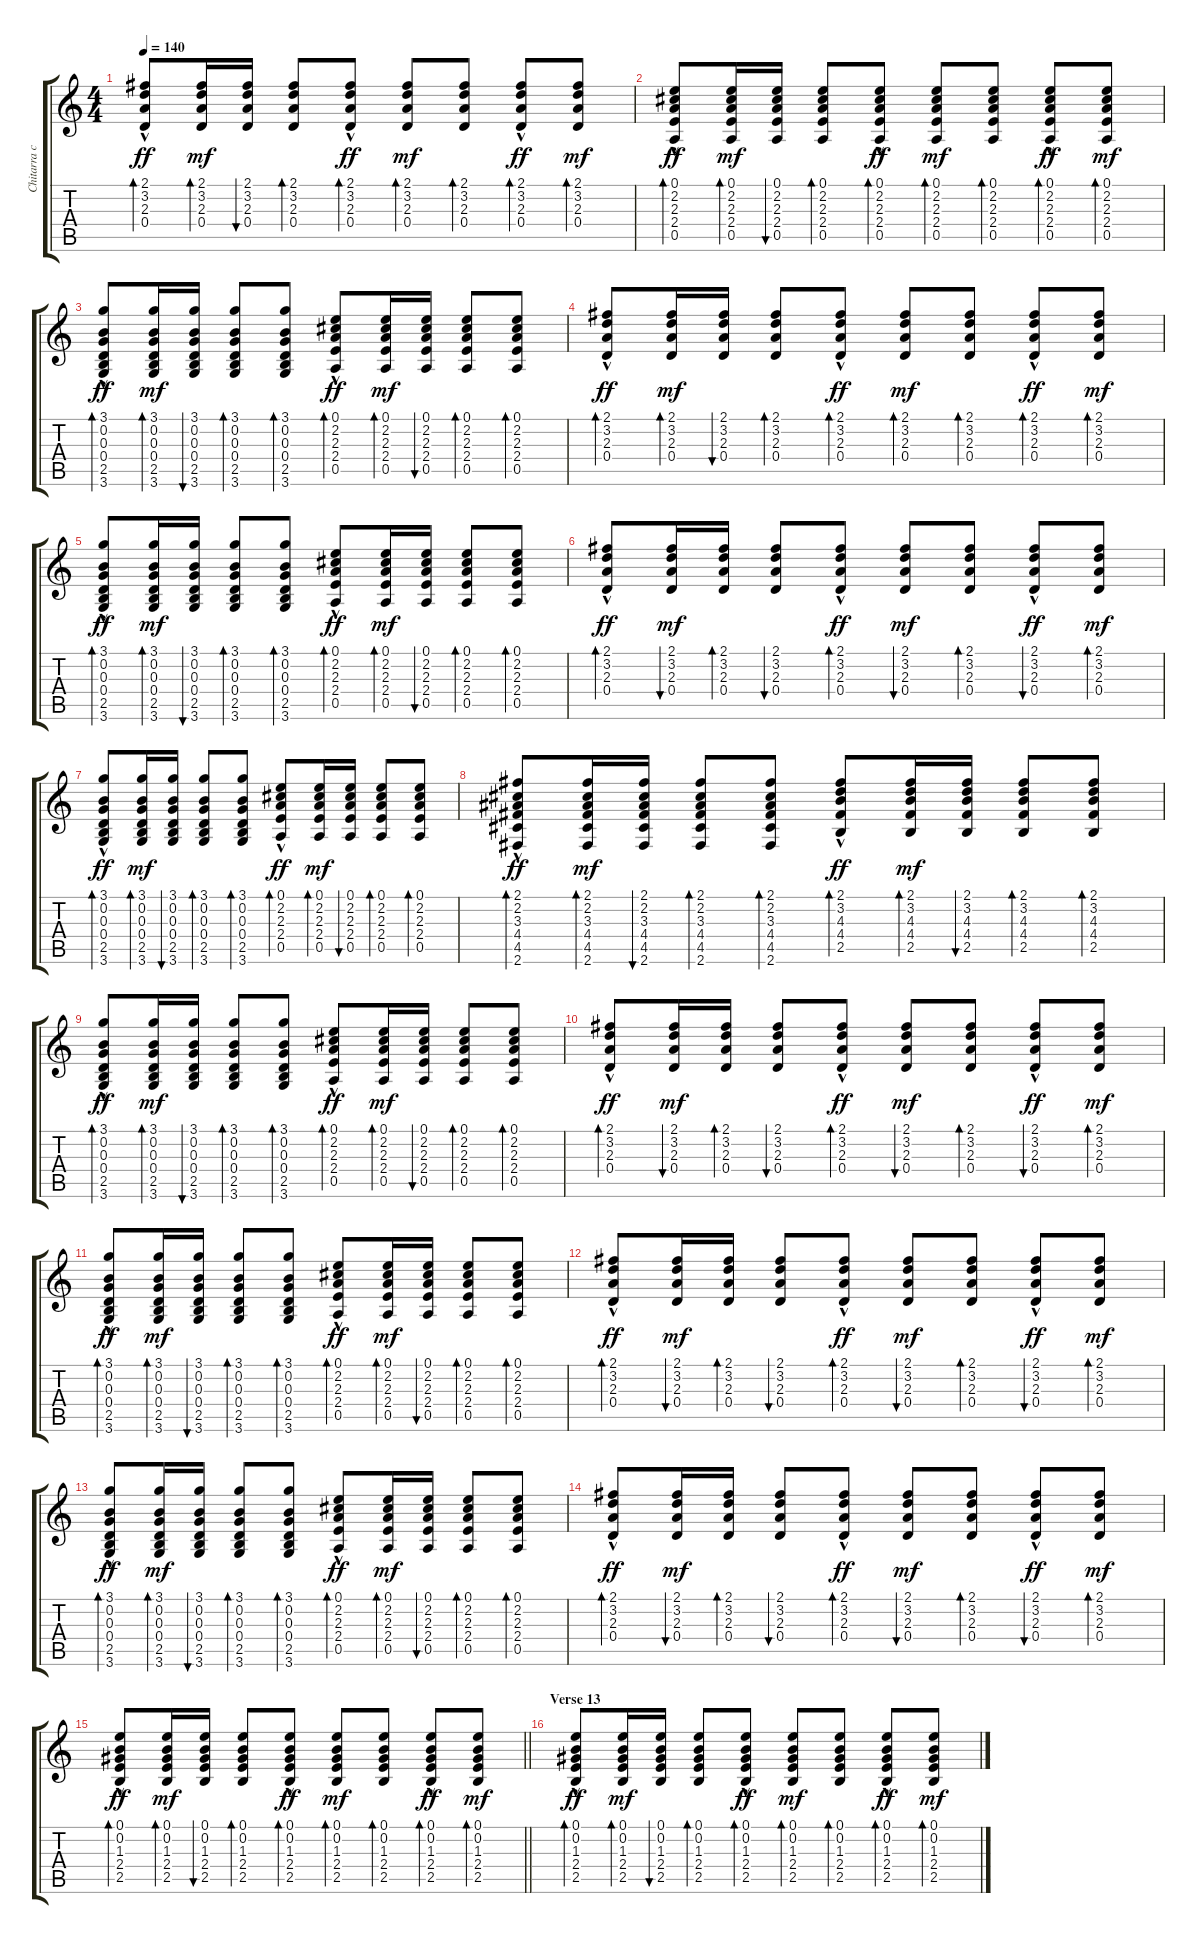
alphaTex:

\track ("Chitarra classica 2" "Chitarra c") {instrument acousticguitarnylon}
\staff {score tabs}
\tuning (E4 B3 G3 D3 A2 E2) {hide}
\ts (4 4)
\tempo 140
\clef g2
\ks c
(2.1{hac} 3.2{hac} 2.3{hac} 0.4{hac}).8{bd 120 dy ff} (2.1 3.2 2.3 0.4).16{bd 60 dy mf} (2.1 3.2 2.3 0.4).16{bu 60} (2.1 3.2 2.3 0.4).8{bd 60} (2.1{hac} 3.2{hac} 2.3{hac} 0.4{hac}).8{bd 120 dy ff} (2.1 3.2 2.3 0.4).8{bd 60 dy mf} (2.1 3.2 2.3 0.4).8{bd 120} (2.1{hac} 3.2{hac} 2.3{hac} 0.4{hac}).8{bd 60 dy ff} (2.1 3.2 2.3 0.4).8{bd 120 dy mf} |
(0.1{hac} 2.2{hac} 2.3{hac} 2.4{hac} 0.5{hac}).8{bd 120 dy ff} (0.1 2.2 2.3 2.4 0.5).16{bd 60 dy mf} (0.1 2.2 2.3 2.4 0.5).16{bu 60} (0.1 2.2 2.3 2.4 0.5).8{bd 60} (0.1{hac} 2.2{hac} 2.3{hac} 2.4{hac} 0.5{hac}).8{bd 120 dy ff} (0.1 2.2 2.3 2.4 0.5).8{bd 60 dy mf} (0.1 2.2 2.3 2.4 0.5).8{bd 120} (0.1{hac} 2.2{hac} 2.3{hac} 2.4{hac} 0.5{hac}).8{bd 60 dy ff} (0.1 2.2 2.3 2.4 0.5).8{bd 120 dy mf} |
(3.1{hac} 0.2{hac} 0.3{hac} 0.4{hac} 2.5{hac} 3.6{hac}).8{bd 60 dy ff} (3.1 0.2 0.3 0.4 2.5 3.6).16{bd 60 dy mf} (3.1 0.2 0.3 0.4 2.5 3.6).16{bu 60} (3.1 0.2 0.3 0.4 2.5 3.6).8{bd 60} (3.1 0.2 0.3 0.4 2.5 3.6).8{bd 60} (0.1{hac} 2.2{hac} 2.3{hac} 2.4{hac} 0.5{hac}).8{bd 60 dy ff} (0.1 2.2 2.3 2.4 0.5).16{bd 60 dy mf} (0.1 2.2 2.3 2.4 0.5).16{bu 60} (0.1 2.2 2.3 2.4 0.5).8{bd 60} (0.1 2.2 2.3 2.4 0.5).8{bd 60} |
(2.1{hac} 3.2{hac} 2.3{hac} 0.4{hac}).8{bd 120 dy ff} (2.1 3.2 2.3 0.4).16{bd 60 dy mf} (2.1 3.2 2.3 0.4).16{bu 60} (2.1 3.2 2.3 0.4).8{bd 60} (2.1{hac} 3.2{hac} 2.3{hac} 0.4{hac}).8{bd 120 dy ff} (2.1 3.2 2.3 0.4).8{bd 60 dy mf} (2.1 3.2 2.3 0.4).8{bd 120} (2.1{hac} 3.2{hac} 2.3{hac} 0.4{hac}).8{bd 60 dy ff} (2.1 3.2 2.3 0.4).8{bd 120 dy mf} |
(3.1{hac} 0.2{hac} 0.3{hac} 0.4{hac} 2.5{hac} 3.6{hac}).8{bd 60 dy ff} (3.1 0.2 0.3 0.4 2.5 3.6).16{bd 60 dy mf} (3.1 0.2 0.3 0.4 2.5 3.6).16{bu 60} (3.1 0.2 0.3 0.4 2.5 3.6).8{bd 60} (3.1 0.2 0.3 0.4 2.5 3.6).8{bd 60} (0.1{hac} 2.2{hac} 2.3{hac} 2.4{hac} 0.5{hac}).8{bd 60 dy ff} (0.1 2.2 2.3 2.4 0.5).16{bd 60 dy mf} (0.1 2.2 2.3 2.4 0.5).16{bu 60} (0.1 2.2 2.3 2.4 0.5).8{bd 60} (0.1 2.2 2.3 2.4 0.5).8{bd 60} |
(2.1{hac} 3.2{hac} 2.3{hac} 0.4{hac}).8{bd 120 dy ff} (2.1 3.2 2.3 0.4).16{bu 120 dy mf} (2.1 3.2 2.3 0.4).16{bd 120} (2.1 3.2 2.3 0.4).8{bu 120} (2.1{hac} 3.2{hac} 2.3{hac} 0.4{hac}).8{bd 120 dy ff} (2.1 3.2 2.3 0.4).8{bu 120 dy mf} (2.1 3.2 2.3 0.4).8{bd 120} (2.1{hac} 3.2{hac} 2.3{hac} 0.4{hac}).8{bu 120 dy ff} (2.1 3.2 2.3 0.4).8{bd 120 dy mf} |
(3.1{hac} 0.2{hac} 0.3{hac} 0.4{hac} 2.5{hac} 3.6{hac}).8{bd 60 dy ff} (3.1 0.2 0.3 0.4 2.5 3.6).16{bd 60 dy mf} (3.1 0.2 0.3 0.4 2.5 3.6).16{bu 60} (3.1 0.2 0.3 0.4 2.5 3.6).8{bd 60} (3.1 0.2 0.3 0.4 2.5 3.6).8{bd 60} (0.1{hac} 2.2{hac} 2.3{hac} 2.4{hac} 0.5{hac}).8{bd 60 dy ff} (0.1 2.2 2.3 2.4 0.5).16{bd 60 dy mf} (0.1 2.2 2.3 2.4 0.5).16{bu 60} (0.1 2.2 2.3 2.4 0.5).8{bd 60} (0.1 2.2 2.3 2.4 0.5).8{bd 60} |
(2.1{hac} 2.2{hac} 3.3{hac} 4.4{hac} 4.5{hac} 2.6{hac}).8{bd 60 dy ff} (2.1 2.2 3.3 4.4 4.5 2.6).16{bd 60 dy mf} (2.1 2.2 3.3 4.4 4.5 2.6).16{bu 60} (2.1 2.2 3.3 4.4 4.5 2.6).8{bd 60} (2.1 2.2 3.3 4.4 4.5 2.6).8{bd 60} (2.1{hac} 3.2{hac} 4.3{hac} 4.4{hac} 2.5{hac}).8{bd 60 dy ff} (2.1 3.2 4.3 4.4 2.5).16{bd 60 dy mf} (2.1 3.2 4.3 4.4 2.5).16{bu 60} (2.1 3.2 4.3 4.4 2.5).8{bd 60} (2.1 3.2 4.3 4.4 2.5).8{bd 60} |
(3.1{hac} 0.2{hac} 0.3{hac} 0.4{hac} 2.5{hac} 3.6{hac}).8{bd 60 dy ff} (3.1 0.2 0.3 0.4 2.5 3.6).16{bd 60 dy mf} (3.1 0.2 0.3 0.4 2.5 3.6).16{bu 60} (3.1 0.2 0.3 0.4 2.5 3.6).8{bd 60} (3.1 0.2 0.3 0.4 2.5 3.6).8{bd 60} (0.1{hac} 2.2{hac} 2.3{hac} 2.4{hac} 0.5{hac}).8{bd 60 dy ff} (0.1 2.2 2.3 2.4 0.5).16{bd 60 dy mf} (0.1 2.2 2.3 2.4 0.5).16{bu 60} (0.1 2.2 2.3 2.4 0.5).8{bd 60} (0.1 2.2 2.3 2.4 0.5).8{bd 60} |
(2.1{hac} 3.2{hac} 2.3{hac} 0.4{hac}).8{bd 120 dy ff} (2.1 3.2 2.3 0.4).16{bu 120 dy mf} (2.1 3.2 2.3 0.4).16{bd 120} (2.1 3.2 2.3 0.4).8{bu 120} (2.1{hac} 3.2{hac} 2.3{hac} 0.4{hac}).8{bd 120 dy ff} (2.1 3.2 2.3 0.4).8{bu 120 dy mf} (2.1 3.2 2.3 0.4).8{bd 120} (2.1{hac} 3.2{hac} 2.3{hac} 0.4{hac}).8{bu 120 dy ff} (2.1 3.2 2.3 0.4).8{bd 120 dy mf} |
(3.1{hac} 0.2{hac} 0.3{hac} 0.4{hac} 2.5{hac} 3.6{hac}).8{bd 60 dy ff} (3.1 0.2 0.3 0.4 2.5 3.6).16{bd 60 dy mf} (3.1 0.2 0.3 0.4 2.5 3.6).16{bu 60} (3.1 0.2 0.3 0.4 2.5 3.6).8{bd 60} (3.1 0.2 0.3 0.4 2.5 3.6).8{bd 60} (0.1{hac} 2.2{hac} 2.3{hac} 2.4{hac} 0.5{hac}).8{bd 60 dy ff} (0.1 2.2 2.3 2.4 0.5).16{bd 60 dy mf} (0.1 2.2 2.3 2.4 0.5).16{bu 60} (0.1 2.2 2.3 2.4 0.5).8{bd 60} (0.1 2.2 2.3 2.4 0.5).8{bd 60} |
(2.1{hac} 3.2{hac} 2.3{hac} 0.4{hac}).8{bd 120 dy ff} (2.1 3.2 2.3 0.4).16{bu 120 dy mf} (2.1 3.2 2.3 0.4).16{bd 120} (2.1 3.2 2.3 0.4).8{bu 120} (2.1{hac} 3.2{hac} 2.3{hac} 0.4{hac}).8{bd 120 dy ff} (2.1 3.2 2.3 0.4).8{bu 120 dy mf} (2.1 3.2 2.3 0.4).8{bd 120} (2.1{hac} 3.2{hac} 2.3{hac} 0.4{hac}).8{bu 120 dy ff} (2.1 3.2 2.3 0.4).8{bd 120 dy mf} |
(3.1{hac} 0.2{hac} 0.3{hac} 0.4{hac} 2.5{hac} 3.6{hac}).8{bd 60 dy ff} (3.1 0.2 0.3 0.4 2.5 3.6).16{bd 60 dy mf} (3.1 0.2 0.3 0.4 2.5 3.6).16{bu 60} (3.1 0.2 0.3 0.4 2.5 3.6).8{bd 60} (3.1 0.2 0.3 0.4 2.5 3.6).8{bd 60} (0.1{hac} 2.2{hac} 2.3{hac} 2.4{hac} 0.5{hac}).8{bd 60 dy ff} (0.1 2.2 2.3 2.4 0.5).16{bd 60 dy mf} (0.1 2.2 2.3 2.4 0.5).16{bu 60} (0.1 2.2 2.3 2.4 0.5).8{bd 60} (0.1 2.2 2.3 2.4 0.5).8{bd 60} |
(2.1{hac} 3.2{hac} 2.3{hac} 0.4{hac}).8{bd 120 dy ff} (2.1 3.2 2.3 0.4).16{bu 120 dy mf} (2.1 3.2 2.3 0.4).16{bd 120} (2.1 3.2 2.3 0.4).8{bu 120} (2.1{hac} 3.2{hac} 2.3{hac} 0.4{hac}).8{bd 120 dy ff} (2.1 3.2 2.3 0.4).8{bu 120 dy mf} (2.1 3.2 2.3 0.4).8{bd 120} (2.1{hac} 3.2{hac} 2.3{hac} 0.4{hac}).8{bu 120 dy ff} (2.1 3.2 2.3 0.4).8{bd 120 dy mf} |
\barLineRight lightlight
(0.1{hac} 0.2{hac} 1.3{hac} 2.4{hac} 2.5).8{bd 60 dy ff} (0.1 0.2 1.3 2.4 2.5).16{bd 60 dy mf} (0.1 0.2 1.3 2.4 2.5).16{bu 60} (0.1 0.2 1.3 2.4 2.5).8{bd 60} (0.1{hac} 0.2{hac} 1.3{hac} 2.4{hac} 2.5).8{bd 120 dy ff} (0.1 0.2 1.3 2.4 2.5).8{bd 60 dy mf} (0.1 0.2 1.3 2.4 2.5).8{bd 120} (0.1{hac} 0.2{hac} 1.3{hac} 2.4{hac} 2.5).8{bd 60 dy ff} (0.1 0.2 1.3 2.4 2.5).8{bd 120 dy mf} |
\section ("" "Verse 13")
(0.1{hac} 0.2{hac} 1.3{hac} 2.4{hac} 2.5).8{bd 60 dy ff} (0.1 0.2 1.3 2.4 2.5).16{bd 60 dy mf} (0.1 0.2 1.3 2.4 2.5).16{bu 60} (0.1 0.2 1.3 2.4 2.5).8{bd 60} (0.1{hac} 0.2{hac} 1.3{hac} 2.4{hac} 2.5).8{bd 120 dy ff} (0.1 0.2 1.3 2.4 2.5).8{bd 60 dy mf} (0.1 0.2 1.3 2.4 2.5).8{bd 120} (0.1{hac} 0.2{hac} 1.3{hac} 2.4{hac} 2.5).8{bd 60 dy ff} (0.1 0.2 1.3 2.4 2.5).8{bd 120 dy mf}
